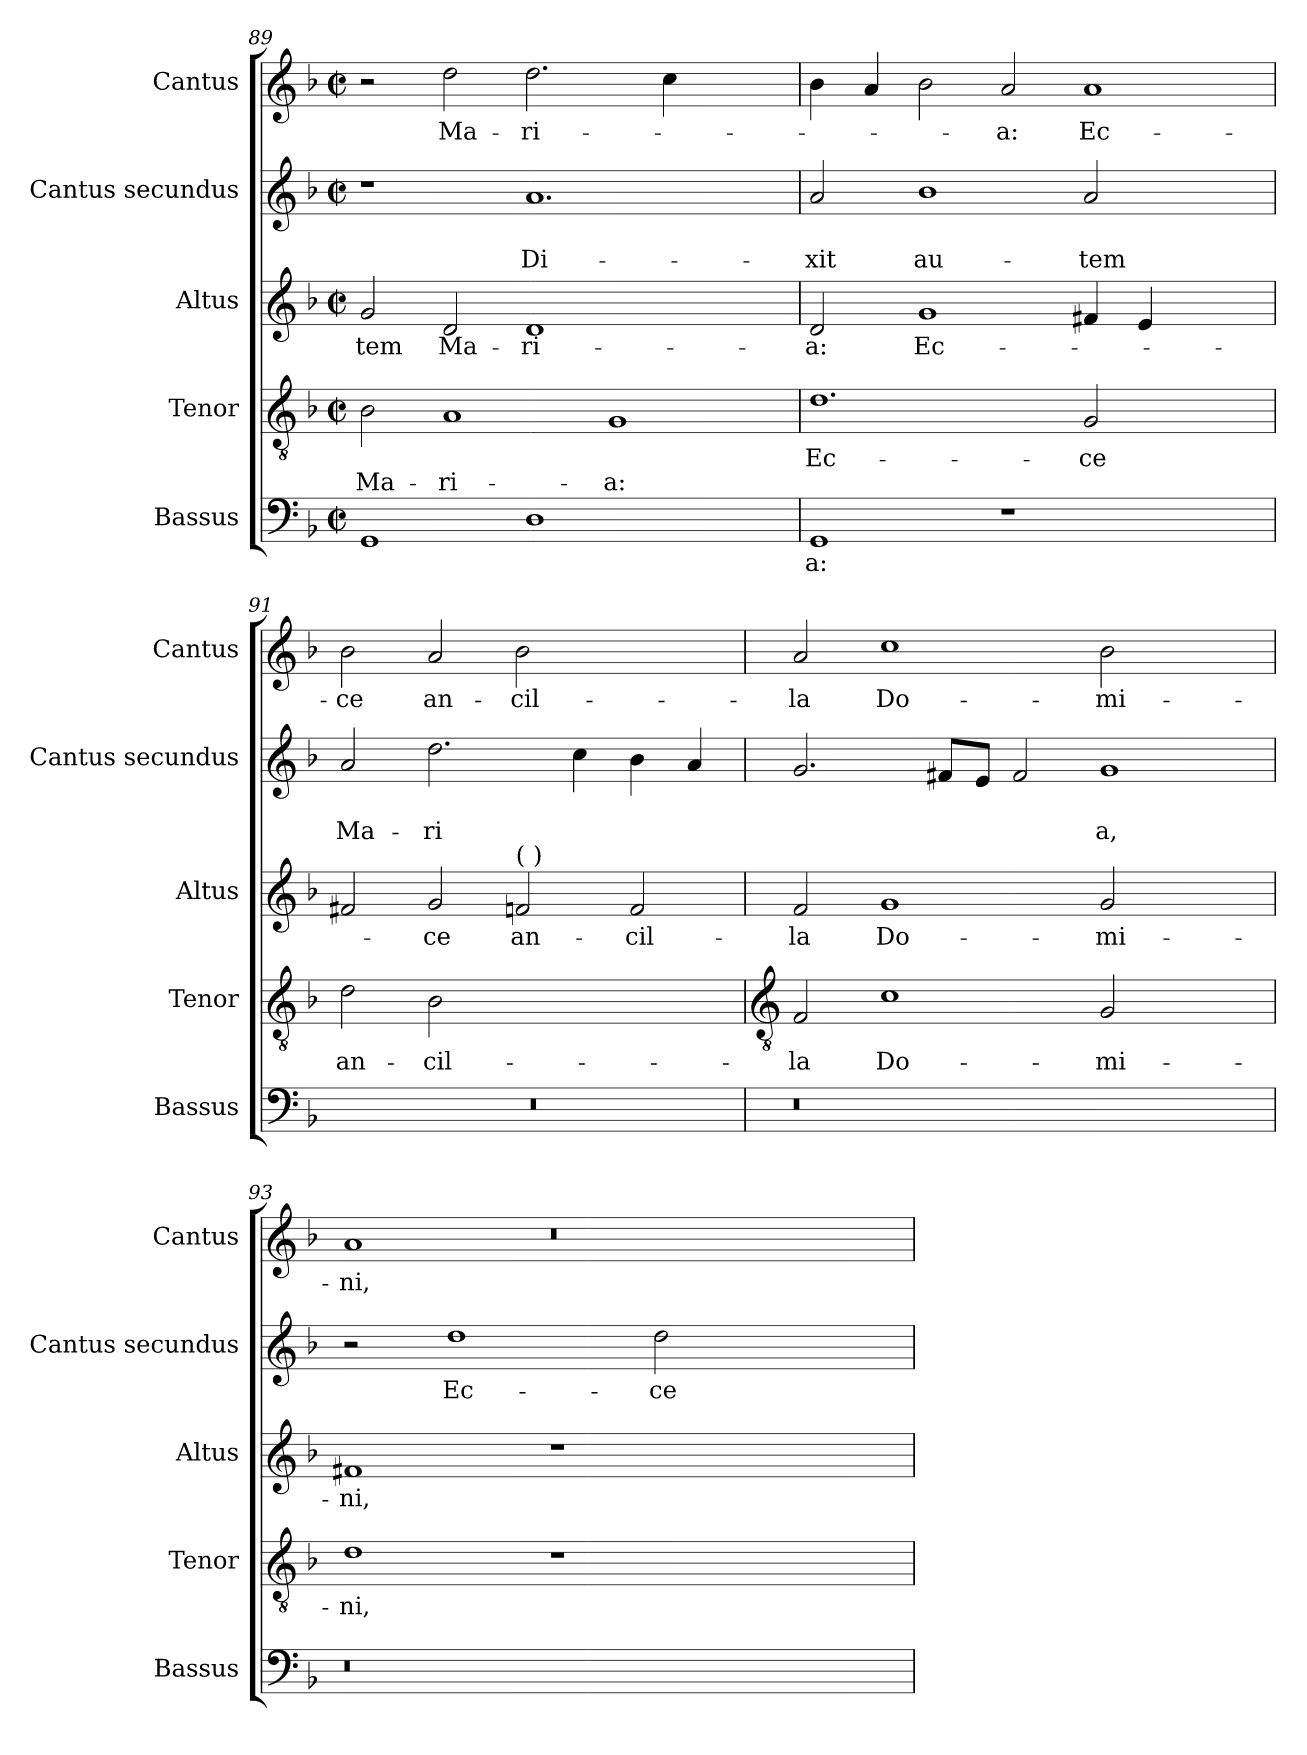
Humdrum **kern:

**kern	**text	**kern	**text	**text	**kern	**text	**kern	**text	**text	**kern	**text
*part5	*part5	*part4	*part4	*part4	*part3	*part3	*part2	*part2	*part2	*part1	*part1
*staff5	*staff5	*staff4	*staff4	*staff4	*staff3	*staff3	*staff2	*staff2	*staff2	*staff1	*staff1
*I"Bassus	*	*I"Tenor	*	*	*I"Altus	*	*I"Cantus secundus	*	*	*I"Cantus	*
*I'Bassus	*	*I'Tenor	*	*	*I'Altus	*	*I'Cantus secundus	*	*	*I'Cantus	*
!!LO:LB:g=z
*clefF4	*	*clefGv2	*	*	*clefG2	*	*clefG2	*	*	*clefG2	*
*k[b-]	*	*k[b-]	*	*	*k[b-]	*	*k[b-]	*	*	*k[b-]	*
*F:	*	*F:	*	*	*F:	*	*F:	*	*	*F:	*
*M4/2	*	*M4/2	*	*	*M4/2	*	*M4/2	*	*	*M4/2	*
*met(c|)	*	*met(c|)	*	*	*met(c|)	*	*met(c|)	*	*	*met(c|)	*
=89	=89	=89	=89	=89	=89	=89	=89	=89	=89	=89	=89
!	!	!	!	!LO:LY:b	!	!LO:LY:b	!	!	!	!	!
1GG	.	2B-	.	Ma-	2g	-tem	1r	.	.	2r	.
!	!	!	!	!LO:LY:b	!	!LO:LY:b	!	!	!	!	!LO:LY:b
.	.	1A	.	-ri-	2d	Ma-	.	.	.	2dd	Ma-
!	!	!	!	!	!	!LO:LY:b	!	!	!LO:LY:b	!	!LO:LY:b
1D	.	.	.	.	1d	-ri-	1.a	.	Di-	2.dd	-ri-
!	!	!	!	!LO:LY:b	!	!	!	!	!	!	!
.	.	1G	.	-a:	.	.	.	.	.	.	.
.	.	.	.	.	.	.	.	.	.	4cc	.
2ryy	.	.	.	.	2ryy	.	.	.	.	2ryy	.
=90	=90	=90	=90	=90	=90	=90	=90	=90	=90	=90	=90
!	!LO:LY:b	!	!LO:LY:b	!	!	!LO:LY:b	!	!	!LO:LY:b	!	!
1GG	-a:	1.d	Ec-	.	2d	-a:	2a	.	-xit	4b-	.
.	.	.	.	.	.	.	.	.	.	4a	.
!	!	!	!	!	!	!LO:LY:b	!	!	!LO:LY:b	!	!
.	.	.	.	.	1g	Ec-	1b-	.	au-	2b-	.
!	!	!	!	!	!	!	!	!	!	!	!LO:LY:b
1r	.	.	.	.	.	.	.	.	.	2a	-a:
!	!	!	!LO:LY:b	!	!	!	!	!	!LO:LY:b	!	!LO:LY:b
.	.	2G	-ce	.	4f#X	.	2a	.	-tem	1a	Ec-
.	.	.	.	.	4e	.	.	.	.	.	.
2ryy	.	2ryy	.	.	2ryy	.	2ryy	.	.	.	.
=91	=91	=91	=91	=91	=91	=91	=91	=91	=91	=91	=91
!	!	!	!LO:LY:b	!	!	!	!	!	!LO:LY:b	!	!LO:LY:b
0r	.	2d	an-	.	2f#X	.	2a	.	Ma-	2b-	-ce
!	!	!	!LO:LY:b	!	!	!LO:LY:b	!	!	!LO:LY:b	!	!LO:LY:b
.	.	2B-	-cil-	.	2g	-ce	2.dd	.	-ri	2a	an-
!	!	!	!	!	!LO:TX:a:t=(  )	!	!	!	!	!	!
!	!	!	!	!	!	!LO:LY:b	!	!	!	!	!LO:LY:b
.	.	1ryy	.	.	2f	an-	.	.	.	2b-	-cil-
.	.	.	.	.	.	.	4cc	.	.	.	.
!	!	!	!	!	!	!LO:LY:b	!	!	!	!	!
.	.	.	.	.	2f	-cil-	4b-	.	.	2ryy	.
.	.	.	.	.	.	.	4a	.	.	.	.
!!LO:LB:g=z
=92	=92	=92	=92	=92	=92	=92	=92	=92	=92	=92	=92
*	*	*clefGv2	*	*	*	*	*	*	*	*	*
!	!	!	!LO:LY:b	!	!	!LO:LY:b	!	!	!	!	!LO:LY:b
*	*	*	*	*	*	*	*	*	*	*^	*
0r	.	2F	-la	.	2f	-la	2.g	.	.	2a	0ryy	-la
!	!	!	!LO:LY:b	!	!	!LO:LY:b	!	!	!	!	!	!LO:LY:b
.	.	1c	Do-	.	1g	Do-	.	.	.	1cc	.	Do-
.	.	.	.	.	.	.	8f#XL	.	.	.	.	.
.	.	.	.	.	.	.	8eJ	.	.	.	.	.
.	.	.	.	.	.	.	2f#	.	.	.	.	.
!	!	!	!LO:LY:b	!	!	!LO:LY:b	!	!	!LO:LY:b	!	!	!LO:LY:b
.	.	2G	-mi-	.	2g	-mi-	1g	.	a,	2b-	.	-mi-
2ryy	.	2ryy	.	.	2ryy	.	.	.	.	2ryy	2ryy	.
=93	=93	=93	=93	=93	=93	=93	=93	=93	=93	=93	=93	=93
!	!	!	!LO:LY:b	!	!	!LO:LY:b	!	!	!	!	!	!LO:LY:b
0r	.	1d	-ni,	.	1f#X	-ni,	2r	.	.	1a	0ryy	-ni,
!	!	!	!	!	!	!	!	!LO:LY:b	!	!	!	!
.	.	.	.	.	.	.	1dd	Ec-	.	.	.	.
.	.	1r	.	.	1r	.	.	.	.	0r	.	.
!	!	!	!	!	!	!	!	!LO:LY:b	!	!	!	!
.	.	.	.	.	.	.	2dd	-ce	.	.	.	.
1ryy	.	1ryy	.	.	1ryy	.	1ryy	.	.	.	1ryy	.
*	*	*	*	*	*	*	*	*	*	*v	*v	*
=	=	=	=	=	=	=	=	=	=	=	=
*-	*-	*-	*-	*-	*-	*-	*-	*-	*-	*-	*-
